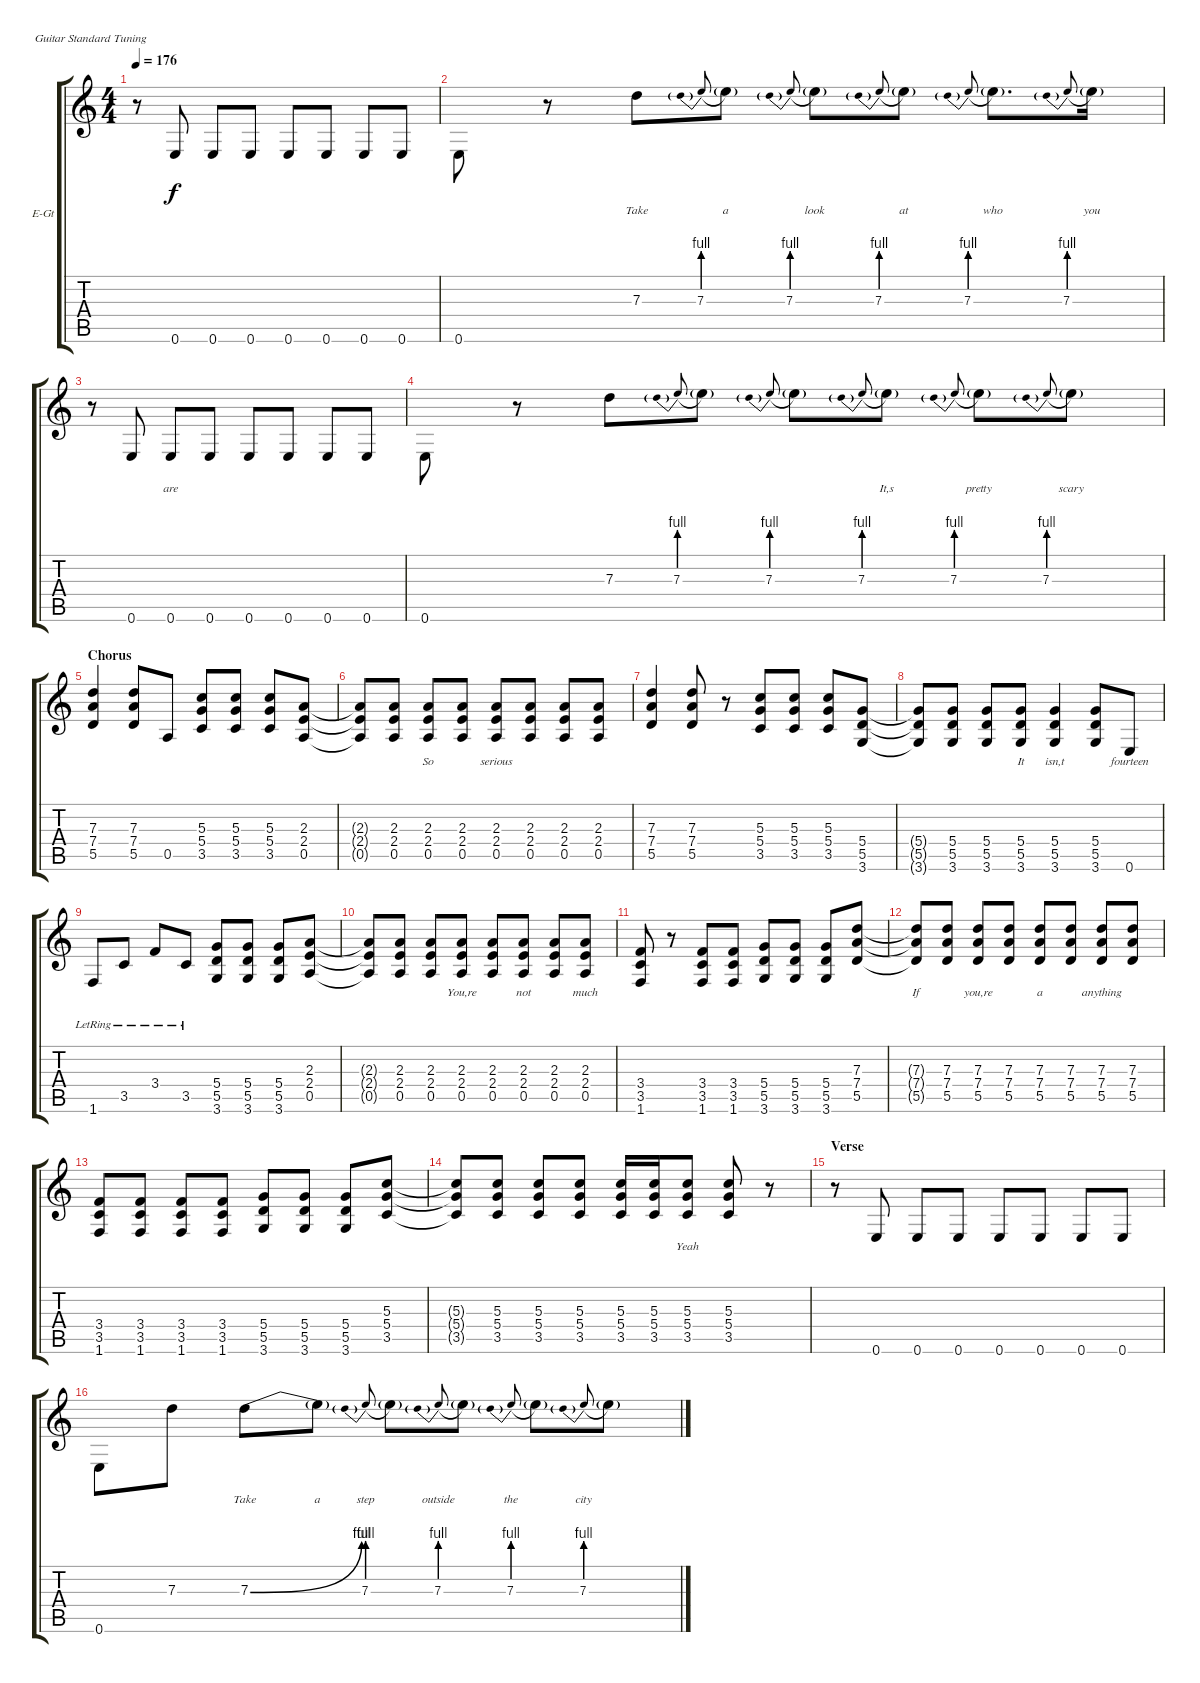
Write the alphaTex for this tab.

\defaultSystemsLayout 4
\bracketExtendMode groupsimilarinstruments
\firstSystemTrackNameOrientation horizontal
\otherSystemsTrackNameOrientation horizontal
\track ("Electric Guitar" "E-Gt") {instrument distortionguitar}
\staff {score tabs}
\tuning (E4 B3 G3 D3 A2 E2)
\ts (4 4)
\tempo 176
\clef g2
\scale
1.03909
\ks c
r.8{dy f} 0.6.8{lyrics (0 "") lyrics (1 "") lyrics (2 "") lyrics (3 "") lyrics (4 "")} 0.6.8{lyrics (0 "") lyrics (1 "") lyrics (2 "") lyrics (3 "") lyrics (4 "")} 0.6.8{lyrics (0 "") lyrics (1 "") lyrics (2 "") lyrics (3 "") lyrics (4 "")} 0.6.8{lyrics (0 "") lyrics (1 "") lyrics (2 "") lyrics (3 "") lyrics (4 "")} 0.6.8{lyrics (0 "") lyrics (1 "") lyrics (2 "") lyrics (3 "") lyrics (4 "")} 0.6.8{lyrics (0 "") lyrics (1 "") lyrics (2 "") lyrics (3 "") lyrics (4 "")} 0.6.8{lyrics (0 "") lyrics (1 "") lyrics (2 "") lyrics (3 "") lyrics (4 "")} |
\scale
0.960908 0.6.8{lyrics (0 "") lyrics (1 "") lyrics (2 "") lyrics (3 "") lyrics (4 "") beam invert} r.8 7.3.8{lyrics (0 "Take") lyrics (1 "") lyrics (2 "") lyrics (3 "") lyrics (4 "")} 7.3{be (prebend 0 4 60 4)}.8{lyrics (0 "") lyrics (1 "") lyrics (2 "") lyrics (3 "") lyrics (4 "") gr onbeat} 7.3{t}.8{lyrics (0 "a") lyrics (1 "") lyrics (2 "") lyrics (3 "") lyrics (4 "")} 7.3{be (prebend 0 4 60 4)}.8{lyrics (0 "") lyrics (1 "") lyrics (2 "") lyrics (3 "") lyrics (4 "") gr onbeat} 7.3{t}.8{lyrics (0 "look") lyrics (1 "") lyrics (2 "") lyrics (3 "") lyrics (4 "")} 7.3{be (prebend 0 4 60 4)}.8{lyrics (0 "") lyrics (1 "") lyrics (2 "") lyrics (3 "") lyrics (4 "") gr onbeat} 7.3{t}.8{lyrics (0 "at") lyrics (1 "") lyrics (2 "") lyrics (3 "") lyrics (4 "")} 7.3{be (prebend 0 4 60 4)}.8{lyrics (0 "") lyrics (1 "") lyrics (2 "") lyrics (3 "") lyrics (4 "") gr onbeat} 7.3{t}.8{d lyrics (0 "who") lyrics (1 "") lyrics (2 "") lyrics (3 "") lyrics (4 "")} 7.3{be (prebend 0 4 60 4)}.8{lyrics (0 "") lyrics (1 "") lyrics (2 "") lyrics (3 "") lyrics (4 "") gr onbeat} 7.3{t}.16{lyrics (0 "you") lyrics (1 "") lyrics (2 "") lyrics (3 "") lyrics (4 "")} |
\scale
1.03909 r.8 0.6.8{lyrics (0 "") lyrics (1 "") lyrics (2 "") lyrics (3 "") lyrics (4 "")} 0.6.8{lyrics (0 "are") lyrics (1 "") lyrics (2 "") lyrics (3 "") lyrics (4 "")} 0.6.8{lyrics (0 "") lyrics (1 "") lyrics (2 "") lyrics (3 "") lyrics (4 "")} 0.6.8{lyrics (0 "") lyrics (1 "") lyrics (2 "") lyrics (3 "") lyrics (4 "")} 0.6.8{lyrics (0 "") lyrics (1 "") lyrics (2 "") lyrics (3 "") lyrics (4 "")} 0.6.8{lyrics (0 "") lyrics (1 "") lyrics (2 "") lyrics (3 "") lyrics (4 "")} 0.6.8{lyrics (0 "") lyrics (1 "") lyrics (2 "") lyrics (3 "") lyrics (4 "")} |
\scale
0.960908 0.6.8{lyrics (0 "") lyrics (1 "") lyrics (2 "") lyrics (3 "") lyrics (4 "") beam invert} r.8 7.3.8{lyrics (0 "") lyrics (1 "") lyrics (2 "") lyrics (3 "") lyrics (4 "")} 7.3{be (prebend 0 4 60 4)}.8{lyrics (0 "") lyrics (1 "") lyrics (2 "") lyrics (3 "") lyrics (4 "") gr onbeat} 7.3{t}.8{lyrics (0 "") lyrics (1 "") lyrics (2 "") lyrics (3 "") lyrics (4 "")} 7.3{be (prebend 0 4 60 4)}.8{lyrics (0 "") lyrics (1 "") lyrics (2 "") lyrics (3 "") lyrics (4 "") gr onbeat} 7.3{t}.8{lyrics (0 "") lyrics (1 "") lyrics (2 "") lyrics (3 "") lyrics (4 "")} 7.3{be (prebend 0 4 60 4)}.8{lyrics (0 "") lyrics (1 "") lyrics (2 "") lyrics (3 "") lyrics (4 "") gr onbeat} 7.3{t}.8{lyrics (0 "It,s") lyrics (1 "") lyrics (2 "") lyrics (3 "") lyrics (4 "")} 7.3{be (prebend 0 4 60 4)}.8{lyrics (0 "") lyrics (1 "") lyrics (2 "") lyrics (3 "") lyrics (4 "") gr onbeat} 7.3{t}.8{lyrics (0 "pretty") lyrics (1 "") lyrics (2 "") lyrics (3 "") lyrics (4 "")} 7.3{be (prebend 0 4 60 4)}.8{lyrics (0 "") lyrics (1 "") lyrics (2 "") lyrics (3 "") lyrics (4 "") gr onbeat} 7.3{t}.8{lyrics (0 "scary") lyrics (1 "") lyrics (2 "") lyrics (3 "") lyrics (4 "")} |
\section ("" "Chorus")
\scale
1.03909 (5.5 7.4 7.3).4{lyrics (0 "") lyrics (1 "") lyrics (2 "") lyrics (3 "") lyrics (4 "")} (5.5 7.4 7.3).8{lyrics (0 "") lyrics (1 "") lyrics (2 "") lyrics (3 "") lyrics (4 "")} 0.5.8{lyrics (0 "") lyrics (1 "") lyrics (2 "") lyrics (3 "") lyrics (4 "")} (3.5 5.4 5.3).8{lyrics (0 "") lyrics (1 "") lyrics (2 "") lyrics (3 "") lyrics (4 "")} (3.5 5.4 5.3).8{lyrics (0 "") lyrics (1 "") lyrics (2 "") lyrics (3 "") lyrics (4 "")} (3.5 5.4 5.3).8{lyrics (0 "") lyrics (1 "") lyrics (2 "") lyrics (3 "") lyrics (4 "")} (0.5 2.4 2.3).8{lyrics (0 "") lyrics (1 "") lyrics (2 "") lyrics (3 "") lyrics (4 "")} |
\scale
0.960908 (0.5{t} 2.4{t} 2.3{t}).8{lyrics (0 "") lyrics (1 "") lyrics (2 "") lyrics (3 "") lyrics (4 "")} (0.5 2.4 2.3).8{lyrics (0 "") lyrics (1 "") lyrics (2 "") lyrics (3 "") lyrics (4 "")} (0.5 2.4 2.3).8{lyrics (0 "So") lyrics (1 "") lyrics (2 "") lyrics (3 "") lyrics (4 "")} (0.5 2.4 2.3).8{lyrics (0 "") lyrics (1 "") lyrics (2 "") lyrics (3 "") lyrics (4 "")} (0.5 2.4 2.3).8{lyrics (0 "serious") lyrics (1 "") lyrics (2 "") lyrics (3 "") lyrics (4 "")} (0.5 2.4 2.3).8{lyrics (0 "") lyrics (1 "") lyrics (2 "") lyrics (3 "") lyrics (4 "")} (0.5 2.4 2.3).8{lyrics (0 "") lyrics (1 "") lyrics (2 "") lyrics (3 "") lyrics (4 "")} (0.5 2.4 2.3).8{lyrics (0 "") lyrics (1 "") lyrics (2 "") lyrics (3 "") lyrics (4 "")} |
\scale
1.03909 (5.5 7.4 7.3).4{lyrics (0 "") lyrics (1 "") lyrics (2 "") lyrics (3 "") lyrics (4 "")} (5.5 7.4 7.3).8{lyrics (0 "") lyrics (1 "") lyrics (2 "") lyrics (3 "") lyrics (4 "")} r.8 (3.5 5.4 5.3).8{lyrics (0 "") lyrics (1 "") lyrics (2 "") lyrics (3 "") lyrics (4 "")} (3.5 5.3 5.4).8{lyrics (0 "") lyrics (1 "") lyrics (2 "") lyrics (3 "") lyrics (4 "")} (5.4 3.5 5.3).8{lyrics (0 "") lyrics (1 "") lyrics (2 "") lyrics (3 "") lyrics (4 "")} (3.6 5.5 5.4).8{lyrics (0 "") lyrics (1 "") lyrics (2 "") lyrics (3 "") lyrics (4 "")} |
\scale
0.960908 (3.6{t} 5.5{t} 5.4{t}).8{lyrics (0 "") lyrics (1 "") lyrics (2 "") lyrics (3 "") lyrics (4 "")} (3.6 5.5 5.4).8{lyrics (0 "") lyrics (1 "") lyrics (2 "") lyrics (3 "") lyrics (4 "")} (3.6 5.5 5.4).8{lyrics (0 "") lyrics (1 "") lyrics (2 "") lyrics (3 "") lyrics (4 "")} (3.6 5.5 5.4).8{lyrics (0 "It") lyrics (1 "") lyrics (2 "") lyrics (3 "") lyrics (4 "")} (3.6 5.5 5.4).4{lyrics (0 "isn,t") lyrics (1 "") lyrics (2 "") lyrics (3 "") lyrics (4 "")} (3.6 5.5 5.4).8{lyrics (0 "") lyrics (1 "") lyrics (2 "") lyrics (3 "") lyrics (4 "")} 0.6.8{lyrics (0 "fourteen") lyrics (1 "") lyrics (2 "") lyrics (3 "") lyrics (4 "")} |
\scale
1.03909 1.6{lr}.8{lyrics (0 "") lyrics (1 "") lyrics (2 "") lyrics (3 "") lyrics (4 "")} 3.5{lr}.8{lyrics (0 "") lyrics (1 "") lyrics (2 "") lyrics (3 "") lyrics (4 "")} 3.4{lr}.8{lyrics (0 "") lyrics (1 "") lyrics (2 "") lyrics (3 "") lyrics (4 "")} 3.5{lr}.8{lyrics (0 "") lyrics (1 "") lyrics (2 "") lyrics (3 "") lyrics (4 "")} (3.6 5.5 5.4).8{lyrics (0 "") lyrics (1 "") lyrics (2 "") lyrics (3 "") lyrics (4 "")} (3.6 5.5 5.4).8{lyrics (0 "") lyrics (1 "") lyrics (2 "") lyrics (3 "") lyrics (4 "")} (3.6 5.5 5.4).8{lyrics (0 "") lyrics (1 "") lyrics (2 "") lyrics (3 "") lyrics (4 "")} (0.5 2.3 2.4).8{lyrics (0 "") lyrics (1 "") lyrics (2 "") lyrics (3 "") lyrics (4 "")} |
\scale
0.960908 (0.5{t} 2.3{t} 2.4{t}).8{lyrics (0 "") lyrics (1 "") lyrics (2 "") lyrics (3 "") lyrics (4 "")} (0.5 2.3 2.4).8{lyrics (0 "") lyrics (1 "") lyrics (2 "") lyrics (3 "") lyrics (4 "")} (0.5 2.3 2.4).8{lyrics (0 "") lyrics (1 "") lyrics (2 "") lyrics (3 "") lyrics (4 "")} (0.5 2.3 2.4).8{lyrics (0 "You,re") lyrics (1 "") lyrics (2 "") lyrics (3 "") lyrics (4 "")} (0.5 2.3 2.4).8{lyrics (0 "") lyrics (1 "") lyrics (2 "") lyrics (3 "") lyrics (4 "")} (0.5 2.3 2.4).8{lyrics (0 "not") lyrics (1 "") lyrics (2 "") lyrics (3 "") lyrics (4 "")} (0.5 2.3 2.4).8{lyrics (0 "") lyrics (1 "") lyrics (2 "") lyrics (3 "") lyrics (4 "")} (0.5 2.3 2.4).8{lyrics (0 "much") lyrics (1 "") lyrics (2 "") lyrics (3 "") lyrics (4 "")} |
\scale
1.03909 (1.6 3.5 3.4).8{lyrics (0 "") lyrics (1 "") lyrics (2 "") lyrics (3 "") lyrics (4 "")} r.8 (1.6 3.5 3.4).8{lyrics (0 "") lyrics (1 "") lyrics (2 "") lyrics (3 "") lyrics (4 "")} (1.6 3.5 3.4).8{lyrics (0 "") lyrics (1 "") lyrics (2 "") lyrics (3 "") lyrics (4 "")} (3.6 5.5 5.4).8{lyrics (0 "") lyrics (1 "") lyrics (2 "") lyrics (3 "") lyrics (4 "")} (3.6 5.5 5.4).8{lyrics (0 "") lyrics (1 "") lyrics (2 "") lyrics (3 "") lyrics (4 "")} (3.6 5.5 5.4).8{lyrics (0 "") lyrics (1 "") lyrics (2 "") lyrics (3 "") lyrics (4 "")} (5.5 7.4 7.3).8{lyrics (0 "") lyrics (1 "") lyrics (2 "") lyrics (3 "") lyrics (4 "")} |
\scale
0.960908 (5.5{t} 7.4{t} 7.3{t}).8{lyrics (0 "If") lyrics (1 "") lyrics (2 "") lyrics (3 "") lyrics (4 "")} (5.5 7.4 7.3).8{lyrics (0 "") lyrics (1 "") lyrics (2 "") lyrics (3 "") lyrics (4 "")} (5.5 7.4 7.3).8{lyrics (0 "you,re") lyrics (1 "") lyrics (2 "") lyrics (3 "") lyrics (4 "")} (5.5 7.4 7.3).8{lyrics (0 "") lyrics (1 "") lyrics (2 "") lyrics (3 "") lyrics (4 "")} (5.5 7.4 7.3).8{lyrics (0 "a") lyrics (1 "") lyrics (2 "") lyrics (3 "") lyrics (4 "")} (5.5 7.4 7.3).8{lyrics (0 "") lyrics (1 "") lyrics (2 "") lyrics (3 "") lyrics (4 "")} (5.5 7.4 7.3).8{lyrics (0 "anything") lyrics (1 "") lyrics (2 "") lyrics (3 "") lyrics (4 "")} (5.5 7.4 7.3).8{lyrics (0 "") lyrics (1 "") lyrics (2 "") lyrics (3 "") lyrics (4 "")} |
\scale
1.03909 (1.6 3.5 3.4).8{lyrics (0 "") lyrics (1 "") lyrics (2 "") lyrics (3 "") lyrics (4 "")} (1.6 3.5 3.4).8{lyrics (0 "") lyrics (1 "") lyrics (2 "") lyrics (3 "") lyrics (4 "")} (1.6 3.5 3.4).8{lyrics (0 "") lyrics (1 "") lyrics (2 "") lyrics (3 "") lyrics (4 "")} (1.6 3.5 3.4).8{lyrics (0 "") lyrics (1 "") lyrics (2 "") lyrics (3 "") lyrics (4 "")} (3.6 5.5 5.4).8{lyrics (0 "") lyrics (1 "") lyrics (2 "") lyrics (3 "") lyrics (4 "")} (3.6 5.5 5.4).8{lyrics (0 "") lyrics (1 "") lyrics (2 "") lyrics (3 "") lyrics (4 "")} (3.6 5.5 5.4).8{lyrics (0 "") lyrics (1 "") lyrics (2 "") lyrics (3 "") lyrics (4 "")} (3.5 5.4 5.3).8{lyrics (0 "") lyrics (1 "") lyrics (2 "") lyrics (3 "") lyrics (4 "")} |
(3.5{t} 5.4{t} 5.3{t}).8{lyrics (0 "") lyrics (1 "") lyrics (2 "") lyrics (3 "") lyrics (4 "")} (3.5 5.4 5.3).8{lyrics (0 "") lyrics (1 "") lyrics (2 "") lyrics (3 "") lyrics (4 "")} (3.5 5.4 5.3).8{lyrics (0 "") lyrics (1 "") lyrics (2 "") lyrics (3 "") lyrics (4 "")} (3.5 5.4 5.3).8{lyrics (0 "") lyrics (1 "") lyrics (2 "") lyrics (3 "") lyrics (4 "")} (3.5 5.4 5.3).16{lyrics (0 "") lyrics (1 "") lyrics (2 "") lyrics (3 "") lyrics (4 "")} (3.5 5.4 5.3).16{lyrics (0 "") lyrics (1 "") lyrics (2 "") lyrics (3 "") lyrics (4 "")} (3.5 5.4 5.3).8{lyrics (0 "Yeah") lyrics (1 "") lyrics (2 "") lyrics (3 "") lyrics (4 "")} (3.5 5.4 5.3).8{lyrics (0 "") lyrics (1 "") lyrics (2 "") lyrics (3 "") lyrics (4 "")} r.8 |
\section ("" "Verse")
r.8 0.6.8{lyrics (0 "") lyrics (1 "") lyrics (2 "") lyrics (3 "") lyrics (4 "")} 0.6.8{lyrics (0 "") lyrics (1 "") lyrics (2 "") lyrics (3 "") lyrics (4 "")} 0.6.8{lyrics (0 "") lyrics (1 "") lyrics (2 "") lyrics (3 "") lyrics (4 "")} 0.6.8{lyrics (0 "") lyrics (1 "") lyrics (2 "") lyrics (3 "") lyrics (4 "")} 0.6.8{lyrics (0 "") lyrics (1 "") lyrics (2 "") lyrics (3 "") lyrics (4 "")} 0.6.8{lyrics (0 "") lyrics (1 "") lyrics (2 "") lyrics (3 "") lyrics (4 "")} 0.6.8{lyrics (0 "") lyrics (1 "") lyrics (2 "") lyrics (3 "") lyrics (4 "")} |
0.6.8{lyrics (0 "") lyrics (1 "") lyrics (2 "") lyrics (3 "") lyrics (4 "") beam invert} 7.3.8{lyrics (0 "") lyrics (1 "") lyrics (2 "") lyrics (3 "") lyrics (4 "")} 7.3{be (bend 0 0 15 4)}.8{lyrics (0 "Take") lyrics (1 "") lyrics (2 "") lyrics (3 "") lyrics (4 "")} 7.3{t}.8{lyrics (0 "a") lyrics (1 "") lyrics (2 "") lyrics (3 "") lyrics (4 "")} 7.3{be (prebend 0 4 60 4)}.8{lyrics (0 "step") lyrics (1 "") lyrics (2 "") lyrics (3 "") lyrics (4 "") gr onbeat} 7.3{t}.8{lyrics (0 "") lyrics (1 "") lyrics (2 "") lyrics (3 "") lyrics (4 "")} 7.3{be (prebend 0 4 60 4)}.8{lyrics (0 "outside") lyrics (1 "") lyrics (2 "") lyrics (3 "") lyrics (4 "") gr onbeat} 7.3{t}.8{lyrics (0 "") lyrics (1 "") lyrics (2 "") lyrics (3 "") lyrics (4 "")} 7.3{be (prebend 0 4 60 4)}.8{lyrics (0 "the") lyrics (1 "") lyrics (2 "") lyrics (3 "") lyrics (4 "") gr onbeat} 7.3{t}.8{lyrics (0 "") lyrics (1 "") lyrics (2 "") lyrics (3 "") lyrics (4 "")} 7.3{be (prebend 0 4 60 4)}.8{lyrics (0 "city") lyrics (1 "") lyrics (2 "") lyrics (3 "") lyrics (4 "") gr onbeat} 7.3{t}.8{lyrics (0 "") lyrics (1 "") lyrics (2 "") lyrics (3 "") lyrics (4 "")}
